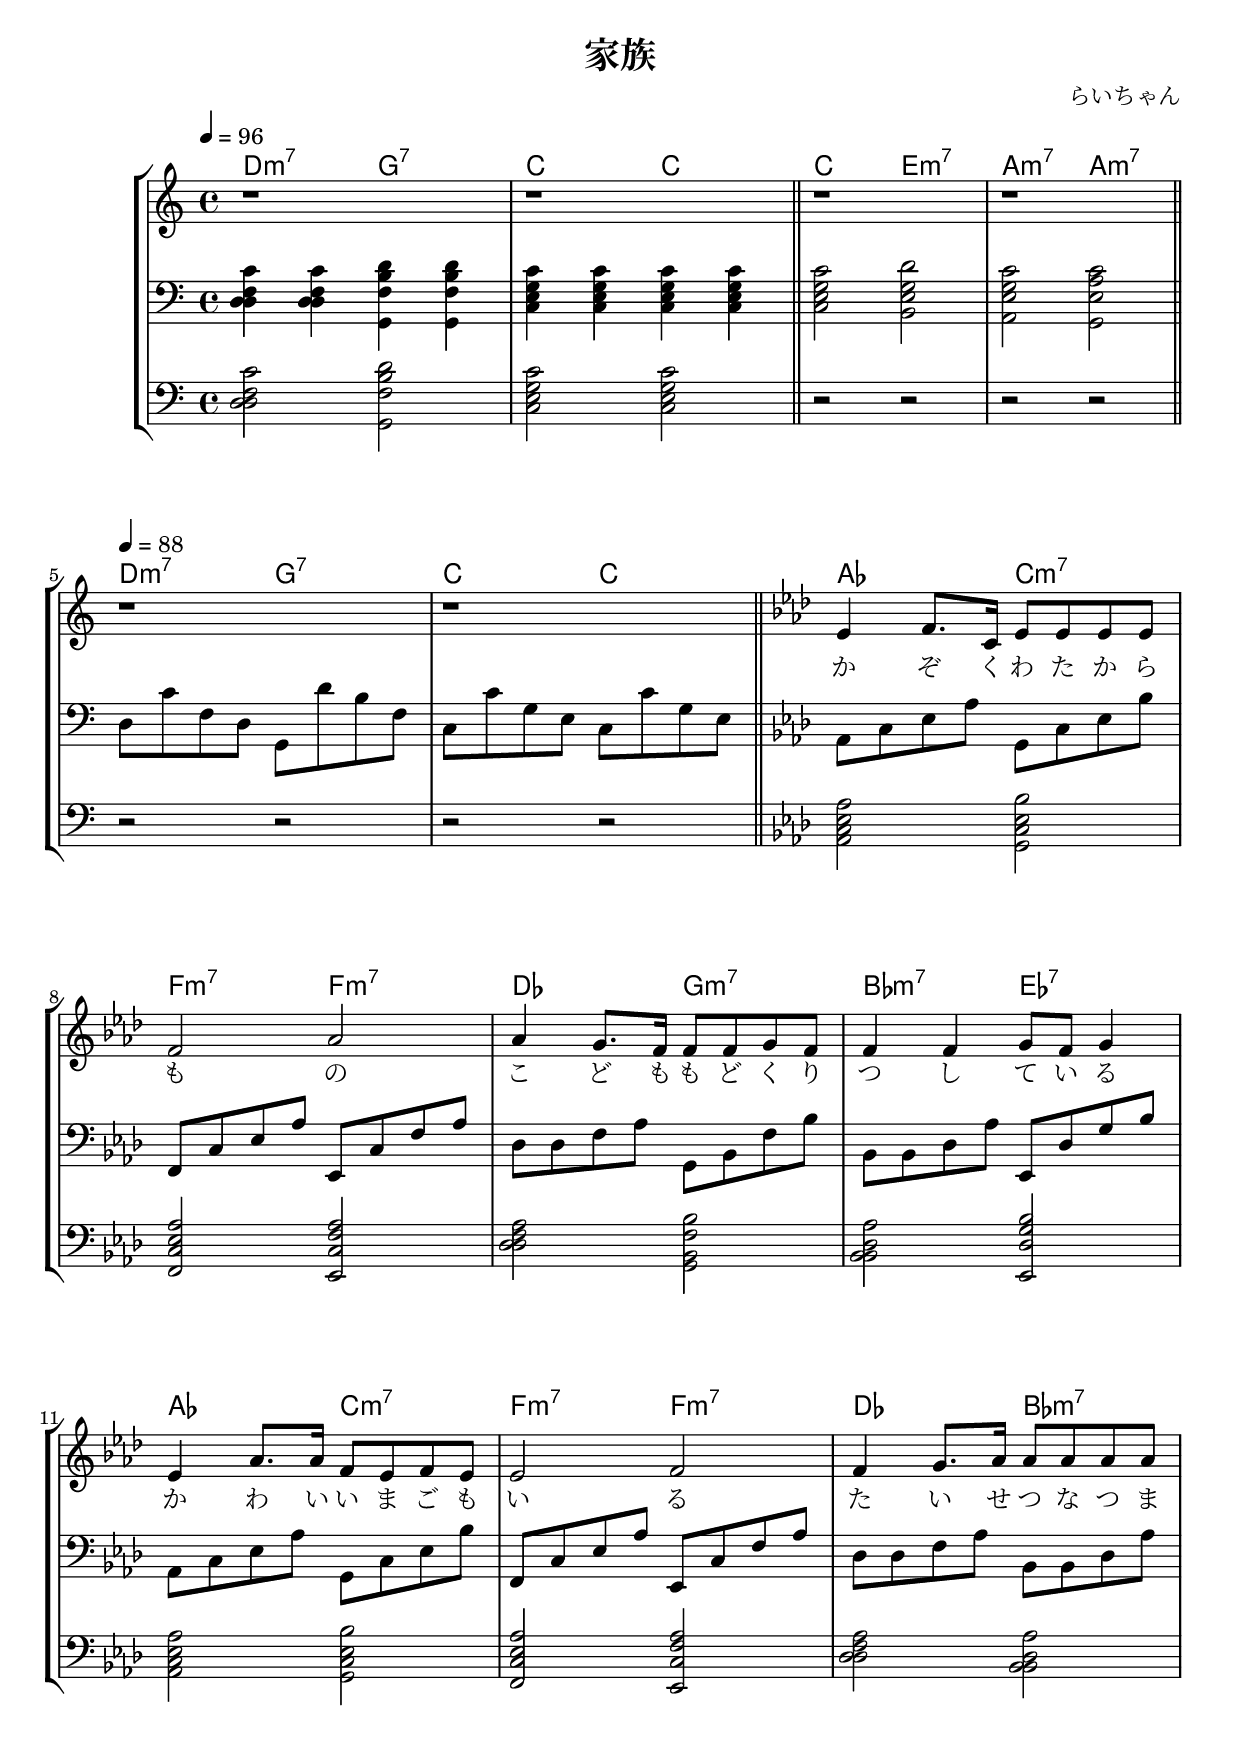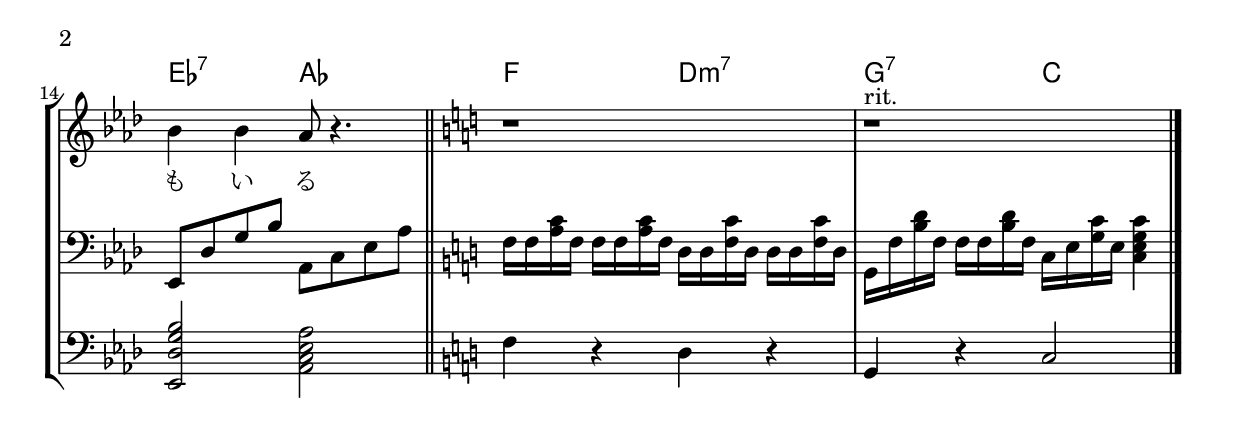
\version "2.12.1"

\header {
	title = \markup {家族}
	composer = \markup \center-column {らいちゃん}
}

harmony = \chordmode {
	d2:min7 g:7 c c 

	c e:min7 a:min7 a:min7 

	d:min7 g:7 c c 

	as c:min7 f:min7 f:min7 des g:min7 bes:min7 es:7 as c:min7 f:min7 f:min7 des bes:min7 es:7 as 

	f d:min7 g:7 c 
}

melody = {
	\key c \major
	\tempo 4 = 96
	r1 | r1   
	r1 | r1   
	\tempo 4 = 88
	r1 | r1   
	\set Staff.midiInstrument = #"mmi0.42"
		\key as \major
 es'4  f'8.  c'16  es'8  es'8  es'8  es'8 
	f'2  as'2 
	as'4  g'8.  f'16  f'8  f'8  g'8  f'8 
	f'4  f'4  g'8  f'8  g'4 
	es'4  as'8.  as'16  f'8  es'8  f'8  es'8 
	es'2  f'2 
	f'4  g'8.  as'16  as'8  as'8  as'8  as'8 
	bes'4  bes'4  as'8  	r4. 	\key c \major
	r1 | r1^"rit." \bar "|."
}

words = \lyricmode {
	
	
	
	か  ぞ  く  わ  た  か  ら  も  の  こ  ど  も  も  ど  く  り  つ  し  て  い  る  か  わ  い  い  ま  ご  も  い  る  た  い  せ  つ  な  つ  ま  も  い  る  
	
}

tempochange = {
	\tempo 4 = 96
	r1 | r1 \bar "||"
	\tempo 4 = 96
	r1 | r1 \bar "||"
	\tempo 4 = 88
	r1 | r1 \bar "||"
	\tempo 4 = 88
	r1 | r1 | r1 | r1 | r1 | r1 | r1 | r1 \bar "||"
	\tempo 4 = 88
	r1 | \tempo 4 = 66 r2 \tempo 4 = 58 r2 \bar "|."
}

mainacc = {
	\clef bass
	\set Staff.midiInstrument = #"Violin"
	\key c \major
	\tempo 4 = 96
	<d d f c'>4 <d d f c'>4
	<g, f b d'>4 <g, f b d'>4
	<c e g c'>4 <c e g c'>4
	<c e g c'>4 <c e g c'>4
	\bar "||"

	\set Staff.midiInstrument = #"Choir Aahs"
	<c e g c'>2
	<b, e g d'>2
	<a, e g c'>2
	<g, e a c'>2
	\bar "||"

	\set Staff.midiInstrument = #"Voice Oohs"
	\tempo 4 = 88
	d8 c' f d
	g,8 d' b f
	c8 c' g e
	c8 c' g e
	\bar "||"

	\set Staff.midiInstrument = #"Acoustic Guitar (steel)"
	\key as \major
	as,8 c8 es8 as8
	g,8 c8 es8 bes8
	f,8 c8 es8 as8
	es,8 c8 f8 as8
	des8 des8 f8 as8
	g,8 bes,8 f8 bes8
	bes,8 bes,8 des8 as8
	es,8 des8 g8 bes8
	as,8 c8 es8 as8
	g,8 c8 es8 bes8
	f,8 c8 es8 as8
	es,8 c8 f8 as8
	des8 des8 f8 as8
	bes,8 bes,8 des8 as8
	es,8 des8 g8 bes8
	as,8 c8 es8 as8
	\bar "||"

	\set Staff.midiInstrument = #"Marimba"
	\key c \major
	f16 f <a c'> f f f <a c'> f
	d16 d <f c'> d d d <f c'> d
	g,16 f <b d'> f f f <b d'> f
	c16 e <g c'> e <c e g c'>4
	\bar "|."
}

subacc = {
	\clef bass
	\set Staff.midiInstrument = #"Marimba"
	\key c \major
	\tempo 4 = 96
	<d d f c'>2
	<g, f b d'>2
	<c e g c'>2
	<c e g c'>2
	\bar "||"

	\set Staff.midiInstrument = #"Acoustic grand"
	r2
	r2
	r2
	r2
	\bar "||"

	\set Staff.midiInstrument = #"Acoustic grand"
	\tempo 4 = 88
	r2
	r2
	r2
	r2
	\bar "||"

	\set Staff.midiInstrument = #"Electric Guitar (clean)"
	\key as \major
	<as, c es as>2
	<g, c es bes>2
	<f, c es as>2
	<es, c f as>2
	<des des f as>2
	<g, bes, f bes>2
	<bes, bes, des as>2
	<es, des g bes>2
	<as, c es as>2
	<g, c es bes>2
	<f, c es as>2
	<es, c f as>2
	<des des f as>2
	<bes, bes, des as>2
	<es, des g bes>2
	<as, c es as>2
	\bar "||"

	\set Staff.midiInstrument = #"Ocarina"
	\key c \major
	f4 r4
	d4 r4
	g,4 r4
	c2
	\bar "|."
}

percA = {
	\drummode {
	hh4 hh8 hh2 r8  |\times 16/32{ hh2 hh8. hh1 r4 r16 } \bar "||"
	r1 |r1 \bar "||"
	r1 |r1 \bar "||"
	r1 |r1 |r1 |r1 |r1 |r1 |r1 |r1 \bar "||"
	hh4 hh8 hh2 r8  |\times 16/32{ hh2 hh8. hh1 r4 r16 } \bar "|."
	}
}

percB = {
	\drummode {
	r16 hhp8 hhp8 hhp2 r8.  |\times 16/32{ r8 hhp4 hhp4 hhp8 hhp1 r4 } \bar "||"
	r1 |r1 \bar "||"
	r1 |r1 \bar "||"
	r1 |r1 |r1 |r1 |r1 |r1 |r1 |r1 \bar "||"
	r16 hhp8 hhp8 hhp2 r8.  |\times 16/32{ r8 hhp4 hhp4 hhp8 hhp1 r4 } \bar "|."
	}
}

percC = {
	\drummode {
	r1  |\times 16/32{ r1 r2 hho2 } \bar "||"
	r1 |r1 \bar "||"
	r1 |r1 \bar "||"
	r1 |r1 |r1 |r1 |r1 |r1 |r1 |r1 \bar "||"
	r1  |\times 16/32{ r1 r2 hho2 } \bar "|."
	}
}

percD = {
	\drummode {
	bd8. bd8. bd2 bd8  |\times 16/32{ bd4. bd4. bd8 bd2 r8 bd2 } \bar "||"
	r1 |r1 \bar "||"
	r1 |r1 \bar "||"
	r1 |r1 |r1 |r1 |r1 |r1 |r1 |r1 \bar "||"
	bd8. bd8. bd2 bd8  |\times 16/32{ bd4. bd4. bd8 bd2 r8 bd2 } \bar "|."
	}
}

percE = {
	\drummode {
	r2 ss2  |\times 16/32{ r1 ss1 } \bar "||"
	r1 |r1 \bar "||"
	r1 |r1 \bar "||"
	r1 |r1 |r1 |r1 |r1 |r1 |r1 |r1 \bar "||"
	r2 ss2  |\times 16/32{ r1 ss1 } \bar "|."
	}
}

percF = {
	\drummode {
	r1 |\times 16/32{ r1 sn4 sn8 sn2 r8 } \bar "||"
	r1 | r1 \bar "||"
	r1 | r1 \bar "||"
	r1 | r1 | r1 | r1 | r1 | r1 | r1 | r1 \bar "||"
	r1 |\times 16/32{ r1 sn4 sn8 sn2 r8 } \bar "|."
	}
}

percG = {
	\drummode {
	r1 |r1 \bar "||"
	r1 | r1 \bar "||"
	r1 | r1 \bar "||"
	r1 | r1 | r1 | r1 | r1 | r1 | r1 | r1 \bar "||"
	r1 |r1 \bar "|."
	}
}

percH = {
	\drummode {
	r1 |\times 16/32{ r1 r2 r8 tommh4. } \bar "||"
	r1 | r1 \bar "||"
	r1 | r1 \bar "||"
	r1 | r1 | r1 | r1 | r1 | r1 | r1 | r1 \bar "||"
	r1 |\times 16/32{ r1 r2 r8 tommh4. } \bar "|."
	}
}

percI = {
	\drummode {
	r1 |\times 16/32{ r1 r2. tomfh4 } \bar "||"
	r1 | r1 \bar "||"
	r1 | r1 \bar "||"
	r1 | r1 | r1 | r1 | r1 | r1 | r1 | r1 \bar "||"
	r1 |\times 16/32{ r1 r2. tomfh4 } \bar "|."
	}
}

\score {
	<<
		\new StaffGroup <<
			\new ChordNames {\harmony}
			\new Voice = "melody" {\melody}
			\new Lyrics \lyricsto "melody" \words
			\new Staff = "mainacc" {\mainacc}
			\new Staff = "subacc" {\subacc}
		>>
	>>
	\layout { }
}
